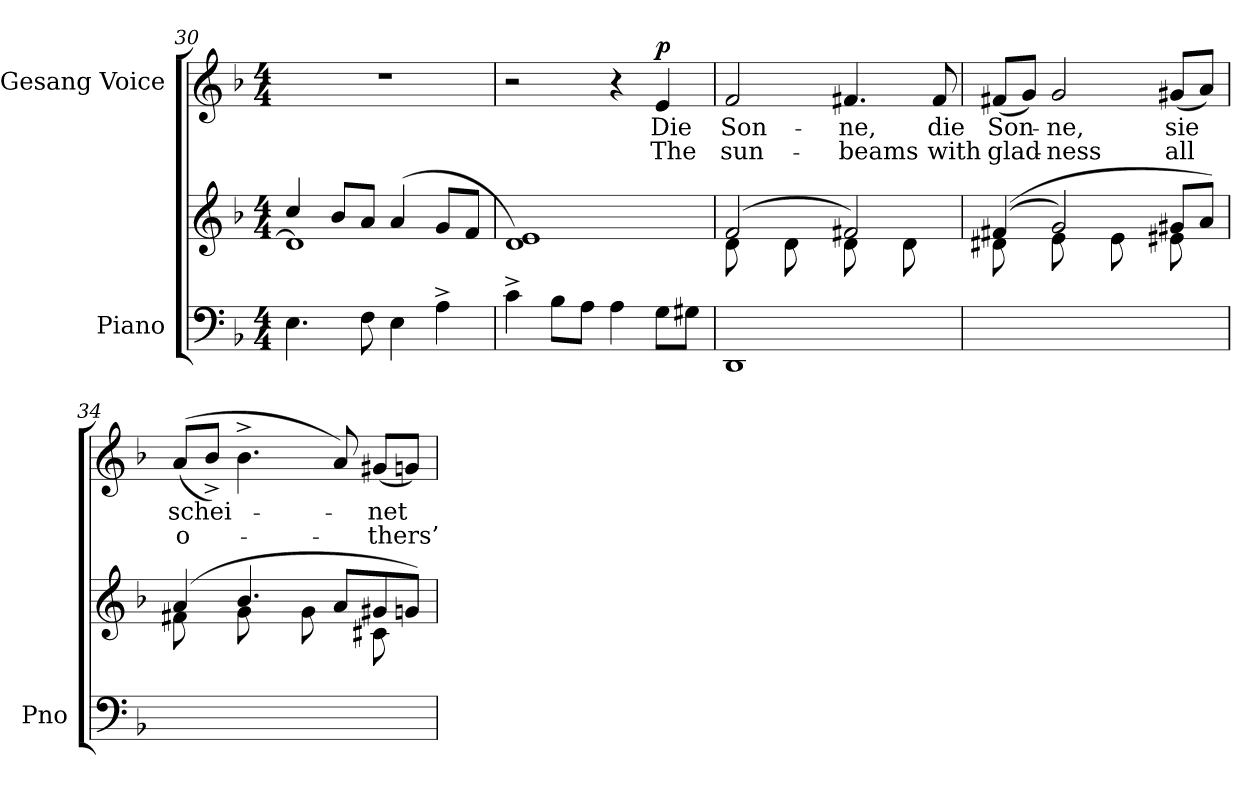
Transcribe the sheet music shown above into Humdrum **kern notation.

**kern	**kern	**kern	**text	**text	**dynam
*part2	*part2	*part1	*part1	*part1	*part1
*staff3	*staff2	*staff1	*staff1	*staff1	*staff1
*I"Piano	*	*I"Gesang Voice	*	*	*
*I'Pno	*	*	*	*	*
*clefF4	*clefG2	*clefG2	*	*	*
*k[b-]	*k[b-]	*k[b-]	*	*	*
*M4/4	*M4/4	*M4/4	*	*	*
=30	=30	=30	=30	=30	=30
*	*^	*	*	*	*
4.E\	4cc/	1d]	1r	.	.	.
.	8b-/L	.	.	.	.	.
8F\	8a/J	.	.	.	.	.
4E\	(4a/	.	.	.	.	.
4A^\	8g/L	.	.	.	.	.
.	8f/J	.	.	.	.	.
*	*v	*v	*	*	*	*
=31	=31	=31	=31	=31	=31
4c^\	1d 1e)	2r	.	.	.
8B-\L	.	.	.	.	.
8A\J	.	.	.	.	.
4A\	.	4r	.	.	.
!	!	!	!LO:LY:b	!LO:LY:b	!LO:DY:a
8G\L	.	4e/	Die	The	p
8G#X\J	.	.	.	.	.
=32	=32	=32	=32	=32	=32
*^	*^	*	*	*	*
!	!	!	!	!	!LO:LY:b	!LO:LY:b	!
8ryy	1DD	(>2f/	(<8d\L	2f/	Son-	sun-	.
8A/	.	.	8ryy	.	.	.	.
8ryy	.	.	8d\	.	.	.	.
8A/J	.	.	8ryy	.	.	.	.
!	!	!	!	!	!LO:LY:b	!LO:LY:b	!
8ryy	.	2f#X/)	8d\L	4.f#X/	-ne,	-beams	.
8A/	.	.	8ryy	.	.	.	.
8ryy	.	.	8d\	.	.	.	.
!	!	!	!	!	!LO:LY:b	!LO:LY:b	!
8A/J)	.	.	8ryy	8f#/	die	with	.
*v	*v	*	*	*	*	*	*
!!LO:PB:g=z
=33	=33	=33	=33	=33	=33	=33
!	!	!	!	!LO:LY:b	!LO:LY:b	!
8ryy	(>(>4f#X/	(<8d#X\L	(8f#X/L	Son-	glad-	.
8A/	.	8ryy	8g/J)	.	.	.
!	!	!	!	!LO:LY:b	!LO:LY:b	!
8ryy	2g/)	8e\	2g/	-ne,	-ness	.
8A/J	.	8ryy	.	.	.	.
8ryy	.	8e\L	.	.	.	.
8A/	.	8ryy	.	.	.	.
!	!	!	!	!LO:LY:b	!LO:LY:b	!
8ryy	8g#X/L	8e#X\	(8g#X/L	sie	all	.
8A/J)	8a/J)	8ryy	8a/J)	.	.	.
=34	=34	=34	=34	=34	=34	=34
!	!	!	!	!LO:LY:b	!LO:LY:b	!
8ryy	(>4a/	(<8f#X\L	((8a/L	schei-	o-	.
8A/	.	8ryy	8b-^>/J)	.	.	.
8ryy	4.b-/	8g\	4.b-^\	.	.	.
8A/J	.	8ryy	.	.	.	.
8ryy	.	8g\L	.	.	.	.
8A/	8a/L	8ryy	8a/)	.	.	.
!	!	!	!	!LO:LY:b	!LO:LY:b	!
8ryy	8g#X/	8c#X\	(8g#X/L	-net	-thers’	.
8A/J)	8gn/J)	8ryy	8gn/J)	.	.	.
*	*v	*v	*	*	*	*
=	=	=	=	=	=
*-	*-	*-	*-	*-	*-
